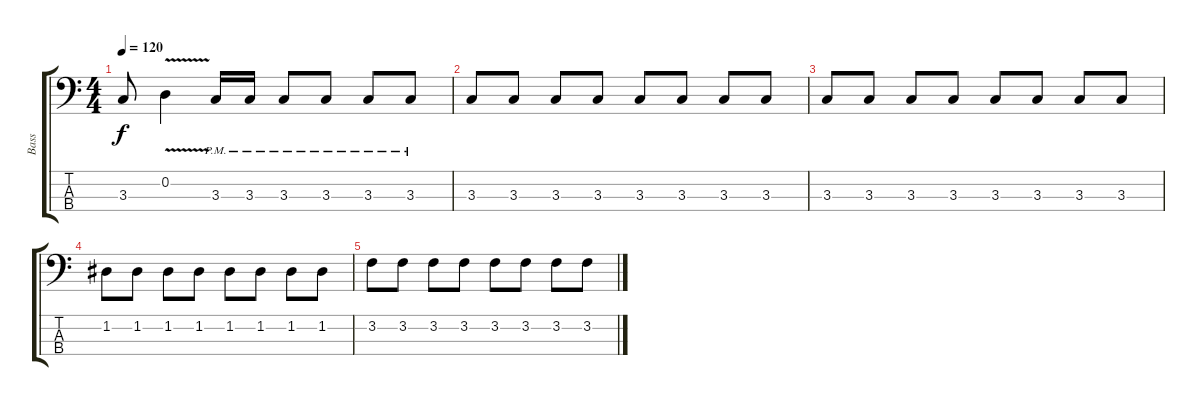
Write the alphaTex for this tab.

\track ("Bass" "Bass") {instrument electricbassfinger}
\staff {score tabs}
\tuning (G2 D2 A1 E1) {hide}
\ts (4 4)
\tempo 120
\clef f4
\ks c
3.3.8{dy f} 0.2{v}.4 3.3{pm}.16 3.3{pm}.16 3.3{pm}.8 3.3{pm}.8 3.3{pm}.8 3.3{pm}.8 |
3.3.8 3.3.8 3.3.8 3.3.8 3.3.8 3.3.8 3.3.8 3.3.8 |
3.3.8 3.3.8 3.3.8 3.3.8 3.3.8 3.3.8 3.3.8 3.3.8 |
1.2.8 1.2.8 1.2.8 1.2.8 1.2.8 1.2.8 1.2.8 1.2.8 |
3.2.8 3.2.8 3.2.8 3.2.8 3.2.8 3.2.8 3.2.8 3.2.8
